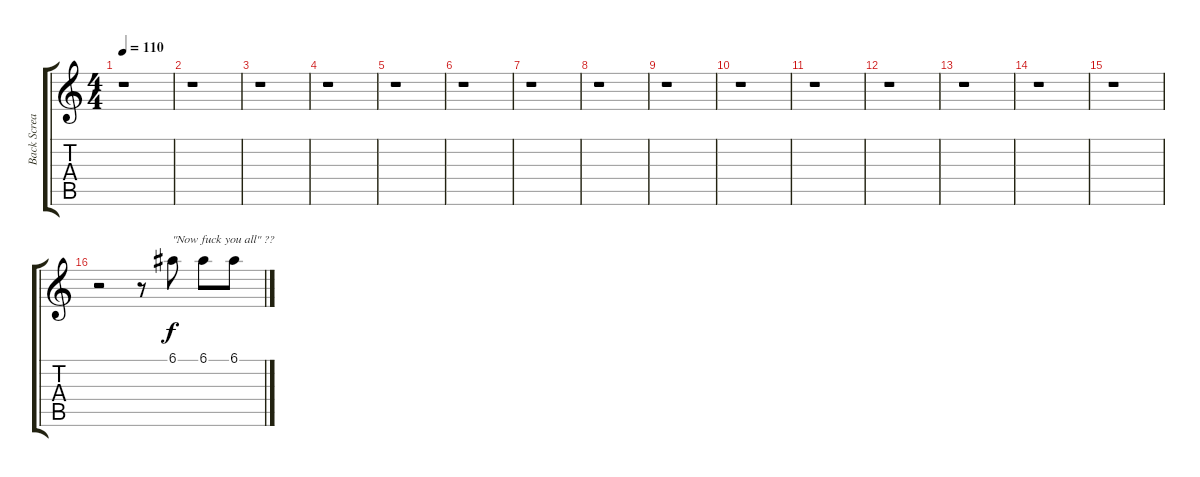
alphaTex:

\track ("Back Screams" "Back Screa") {instrument lead2sawtooth}
\staff {score tabs}
\tuning (E5 B4 G4 D4 A3 E3) {hide}
\ts (4 4)
\tempo 110
\clef g2
\ks c
r.1{dy f instrument lead2sawtooth} |
\section ("" "")
r.1 |
r.1 |
r.1 |
r.1 |
r.1 |
r.1 |
r.1 |
r.1 |
r.1 |
r.1 |
r.1 |
r.1 |
r.1 |
r.1 |
r.2 r.8 6.1.8{txt "\"Now fuck you all\" ??"} 6.1.8 6.1.8
